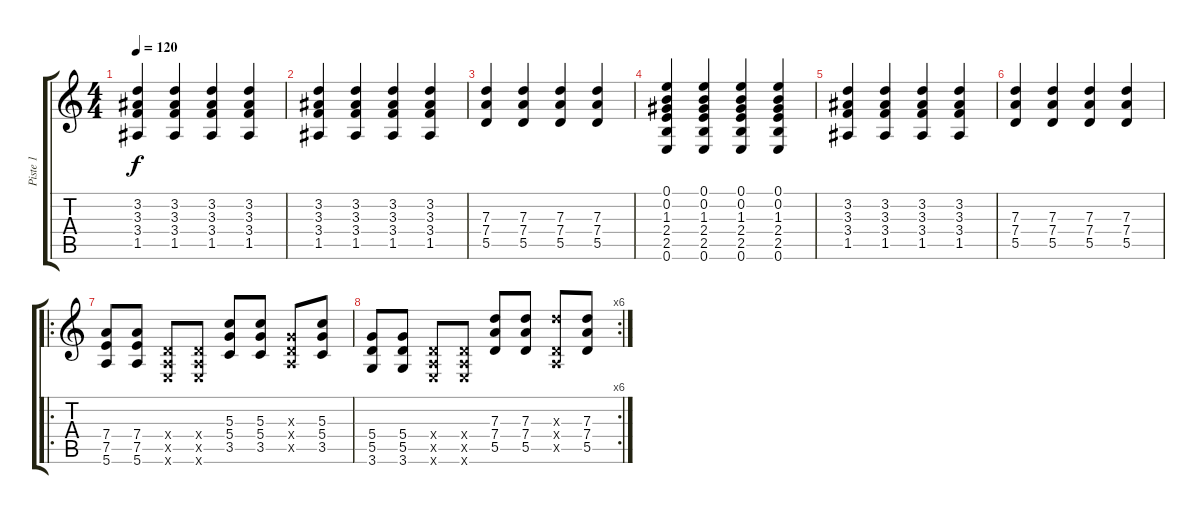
\track ("Piste 1" "Piste 1") {instrument overdrivenguitar}
\staff {score tabs}
\tuning (E4 B3 G3 D3 A2 E2) {hide}
\ts (4 4)
\tempo 120
\clef g2
\ks c
(3.2 3.3 3.4 1.5).4{dy f} (3.2 3.3 3.4 1.5).4 (3.2 3.3 3.4 1.5).4 (3.2 3.3 3.4 1.5).4 |
(3.2 3.3 3.4 1.5).4 (3.2 3.3 3.4 1.5).4 (3.2 3.3 3.4 1.5).4 (3.2 3.3 3.4 1.5).4 |
(7.3 7.4 5.5).4 (7.3 7.4 5.5).4 (7.3 7.4 5.5).4 (7.3 7.4 5.5).4 |
(0.1 0.2 1.3 2.4 2.5 0.6).4 (0.1 0.2 1.3 2.4 2.5 0.6).4 (0.1 0.2 1.3 2.4 2.5 0.6).4 (0.1 0.2 1.3 2.4 2.5 0.6).4 |
(3.2 3.3 3.4 1.5).4 (3.2 3.3 3.4 1.5).4 (3.2 3.3 3.4 1.5).4 (3.2 3.3 3.4 1.5).4 |
(7.3 7.4 5.5).4 (7.3 7.4 5.5).4 (7.3 7.4 5.5).4 (7.3 7.4 5.5).4 |
\ro
(7.4 7.5 5.6).8 (7.4 7.5 5.6).8 (0.4{x} 0.5{x} 0.6{x}).8 (0.4{x} 0.5{x} 0.6{x}).8 (5.3 5.4 3.5).8 (5.3 5.4 3.5).8 (0.3{x} 0.4{x} 0.5{x}).8 (5.3 5.4 3.5).8 |
\rc 6
(5.4 5.5 3.6).8 (5.4 5.5 3.6).8 (0.4{x} 0.5{x} 0.6{x}).8 (0.4{x} 0.5{x} 0.6{x}).8 (7.3 7.4 5.5).8 (7.3 7.4 5.5).8 (7.3{x} 0.4{x} 0.5{x}).8 (7.3 7.4 5.5).8
